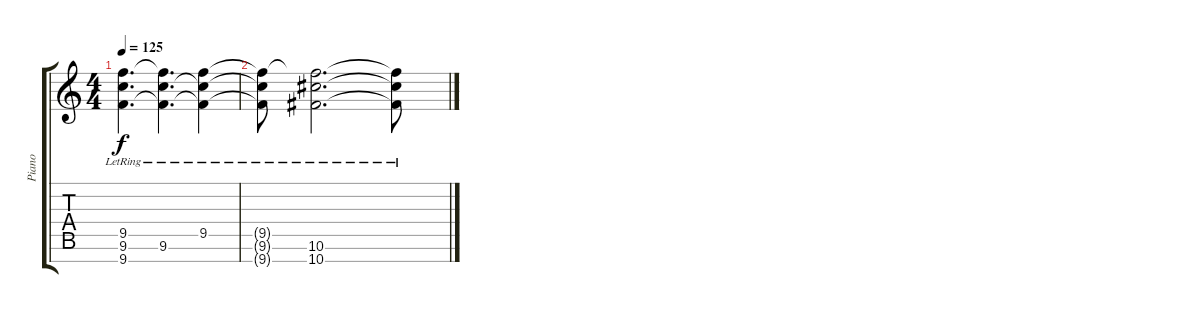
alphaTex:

\track ("Piano" "Piano") {instrument overdrivenguitar}
\staff {score tabs}
\tuning (Eb5 Bb4 Gb4 Db4 Ab3 Eb3 Ab2) {hide}
\ts (4 4)
\tempo 125
\clef g2
\ks c
(9.5{lr} 9.6{lr} 9.7{lr}).4{d dy f} (9.5{lr t} 9.6 9.7{lr t}).4{d} (9.5{lr} 9.6{t} 9.7{lr t}).4 |
(9.5{lr t} 9.6{t} 9.7{lr t}).8 (9.5{lr t} 10.6{lr} 10.7{lr}).2{d} (9.5{lr t} 10.6{lr t} 10.7{lr t}).8
